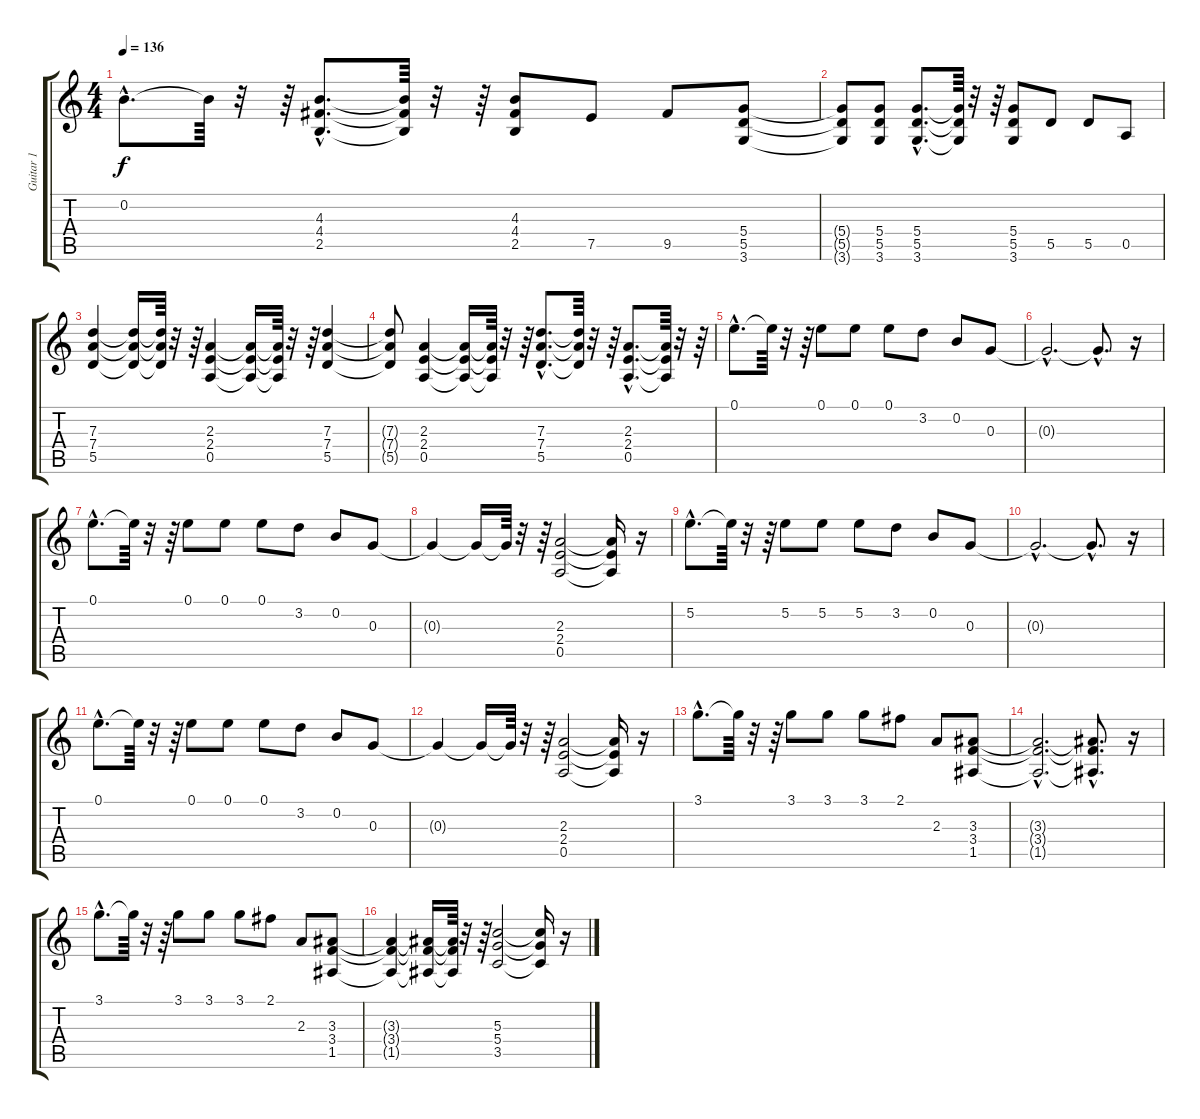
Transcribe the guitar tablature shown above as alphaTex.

\track ("Guitar 1" "Guitar 1") {instrument distortionguitar}
\staff {score tabs}
\tuning (E4 B3 G3 D3 A2 E2) {hide}
\ts (4 4)
\tempo 136
\clef g2
\ks c
0.2{hac t}.8{d dy f} 0.2{t}.64 r.32 r.64 (4.3{hac} 4.4{hac} 2.5{hac}).8{d} (4.3{t} 4.4{t} 2.5{t}).64 r.32 r.64 (4.3 4.4 2.5).8 7.5.8 9.5.8 (5.4 5.5 3.6).8 |
(5.4{t} 5.5{t} 3.6{t}).8 (5.4 5.5 3.6).8 (5.4{hac} 5.5{hac} 3.6{hac}).8{d} (5.4{t} 5.5{t} 3.6{t}).64 r.32 r.64 (5.4 5.5 3.6).8 5.5.8 5.5.8 0.5.8 |
(7.3 7.4 5.5).4 (7.3{t} 7.4{t} 5.5{t}).16 (7.3{t} 7.4{t} 5.5{t}).64 r.32 r.64 (2.3 2.4 0.5).4 (2.3{t} 2.4{t} 0.5{t}).16 (2.3{t} 2.4{t} 0.5{t}).64 r.32 r.64 (7.3 7.4 5.5).4 |
(7.3{t} 7.4{t} 5.5{t}).8 (2.3 2.4 0.5).4 (2.3{t} 2.4{t} 0.5{t}).16 (2.3{t} 2.4{t} 0.5{t}).64 r.32 r.64 (7.3{hac} 7.4{hac} 5.5{hac}).8{d} (7.3{t} 7.4{t} 5.5{t}).64 r.32 r.64 (2.3{hac} 2.4{hac} 0.5{hac}).8{d} (2.3{t} 2.4{t} 0.5{t}).64 r.32 r.64 |
0.1{hac}.8{d} 0.1{t}.64 r.32 r.64 0.1.8 0.1.8 0.1.8 3.2.8 0.2.8 0.3.8 |
0.3{hac t}.2{d} 0.3{hac t}.8{d} r.16 |
0.1{hac}.8{d} 0.1{t}.64 r.32 r.64 0.1.8 0.1.8 0.1.8 3.2.8 0.2.8 0.3.8 |
0.3{t}.4 0.3{t}.16 0.3{t}.64 r.32 r.64 (2.3 2.4 0.5).2 (2.3{t} 2.4{t} 0.5{t}).16 r.16 |
5.2{hac}.8{d} 5.2{t}.64 r.32 r.64 5.2.8 5.2.8 5.2.8 3.2.8 0.2.8 0.3.8 |
0.3{hac t}.2{d} 0.3{hac t}.8{d} r.16 |
0.1{hac}.8{d} 0.1{t}.64 r.32 r.64 0.1.8 0.1.8 0.1.8 3.2.8 0.2.8 0.3.8 |
0.3{t}.4 0.3{t}.16 0.3{t}.64 r.32 r.64 (2.3 2.4 0.5).2 (2.3{t} 2.4{t} 0.5{t}).16 r.16 |
3.1{hac}.8{d} 3.1{t}.64 r.32 r.64 3.1.8 3.1.8 3.1.8 2.1.8 2.3.8 (3.3 3.4 1.5).8 |
(3.3{hac t} 3.4{hac t} 1.5{hac t}).2{d} (3.3{hac t} 3.4{hac t} 1.5{hac t}).8{d} r.16 |
3.1{hac}.8{d} 3.1{t}.64 r.32 r.64 3.1.8 3.1.8 3.1.8 2.1.8 2.3.8 (3.3 3.4 1.5).8 |
(3.3{t} 3.4{t} 1.5{t}).4 (3.3{t} 3.4{t} 1.5{t}).16 (3.3{t} 3.4{t} 1.5{t}).64 r.32 r.64 (5.3 5.4 3.5).2 (5.3{t} 5.4{t} 3.5{t}).16 r.16
